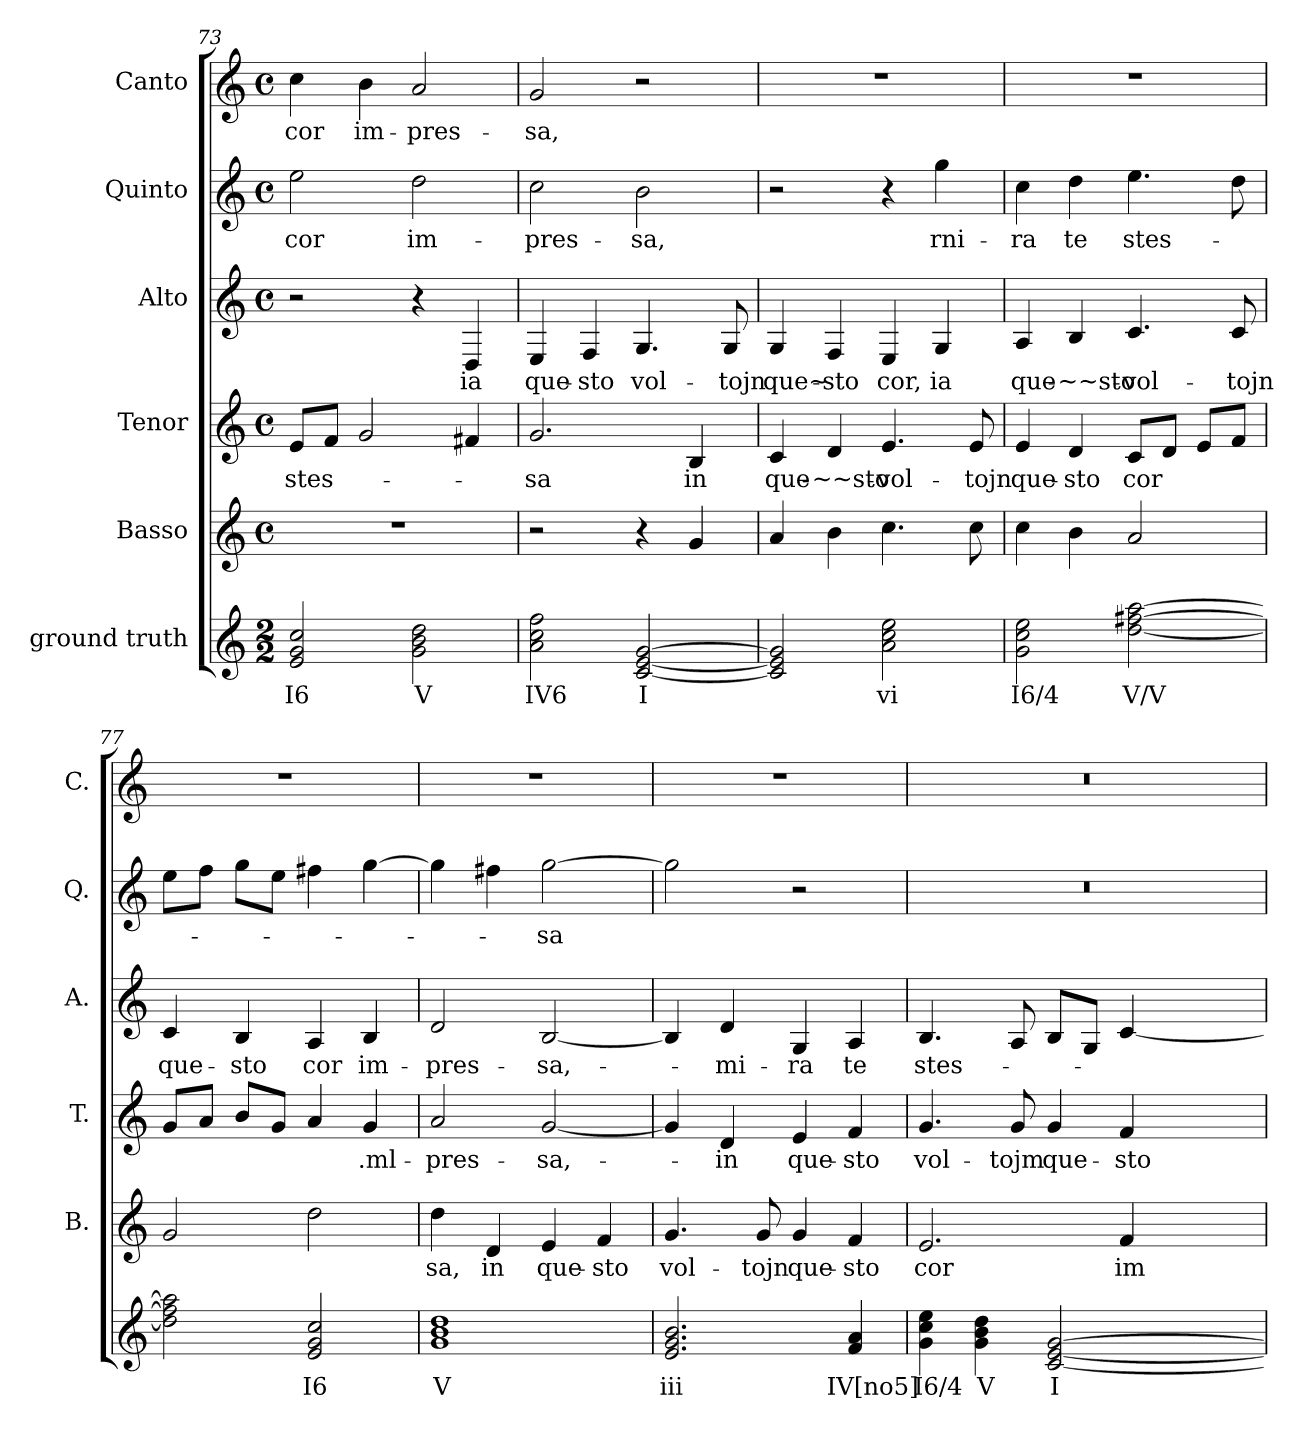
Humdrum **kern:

**kern	**text	**kern	**text	**kern	**text	**kern	**text	**kern	**text	**kern	**text
*part6	*part6	*part5	*part5	*part4	*part4	*part3	*part3	*part2	*part2	*part1	*part1
*staff6	*staff6	*staff5	*staff5	*staff4	*staff4	*staff3	*staff3	*staff2	*staff2	*staff1	*staff1
*I"ground truth	*	*I"Basso	*	*I"Tenor	*	*I"Alto	*	*I"Quinto	*	*I"Canto	*
*	*	*I'B.	*	*I'T.	*	*I'A.	*	*I'Q.	*	*I'C.	*
*	*	*clefG2	*	*clefG2	*	*clefG2	*	*clefG2	*	*clefG2	*
*k[]	*	*k[]	*	*k[]	*	*k[]	*	*k[]	*	*k[]	*
*M2/2	*	*M4/4	*	*M4/4	*	*M4/4	*	*M4/4	*	*M4/4	*
*	*	*met(c)	*	*met(c)	*	*met(c)	*	*met(c)	*	*met(c)	*
=73	=73	=73	=73	=73	=73	=73	=73	=73	=73	=73	=73
!	!	!	!	!	!LO:LY:b	!	!	!	!	!	!
!	!	!	!	!	!	!	!	!	!LO:LY:b	!	!
!	!	!	!	!	!	!	!	!	!	!	!LO:LY:b
2e 2g 2cc	I6	1r	.	8e/L	-stes-	2r	.	2ee\	-cor	4cc\	-cor
.	.	.	.	8f/J	.	.	.	.	.	.	.
!	!	!	!	!	!	!	!	!	!	!	!LO:LY:b
.	.	.	.	2g/	.	.	.	.	.	4b\	-im-
!	!	!	!	!	!	!	!	!	!LO:LY:b	!	!
!	!	!	!	!	!	!	!	!	!	!	!LO:LY:b
2g 2b 2dd	V	.	.	.	.	4r	.	2dd\	-im-	2a/	-pres-
!	!	!	!	!	!	!	!LO:LY:b	!	!	!	!
.	.	.	.	4f#X/	.	4D/	-ia	.	.	.	.
=74	=74	=74	=74	=74	=74	=74	=74	=74	=74	=74	=74
!	!	!	!	!	!LO:LY:b	!	!	!	!	!	!
!	!	!	!	!	!	!	!LO:LY:b	!	!	!	!
!	!	!	!	!	!	!	!	!	!LO:LY:b	!	!
!	!	!	!	!	!	!	!	!	!	!	!LO:LY:b
2a 2cc 2ff	IV6	2r	.	2.g/	-sa	4E/	-que-	2cc\	-pres-	2g/	-sa,
!	!	!	!	!	!	!	!LO:LY:b	!	!	!	!
.	.	.	.	.	.	4F/	-sto	.	.	.	.
!	!	!	!	!	!	!	!LO:LY:b	!	!	!	!
!	!	!	!	!	!	!	!	!	!LO:LY:b	!	!
[2c [2e [2g	I	4r	.	.	.	4.G/	-vol-	2b\	-sa,	2r	.
!	!	!	!	!	!LO:LY:b	!	!	!	!	!	!
.	.	4g/	.	4B/	-in	.	.	.	.	.	.
!	!	!	!	!	!	!	!LO:LY:b	!	!	!	!
.	.	.	.	.	.	8G/	-tojn	.	.	.	.
=75	=75	=75	=75	=75	=75	=75	=75	=75	=75	=75	=75
!	!	!	!	!	!LO:LY:b	!	!	!	!	!	!
!	!	!	!	!	!	!	!LO:LY:b	!	!	!	!
2c] 2e] 2g]	.	4a/	.	4c/	-que-	4G/	-que~-	2r	.	1r	.
!	!	!	!	!	!LO:LY:b	!	!	!	!	!	!
!	!	!	!	!	!	!	!LO:LY:b	!	!	!	!
.	.	4b\	.	4d/	-~~sto-	4F/	-sto	.	.	.	.
!	!	!	!	!	!LO:LY:b	!	!	!	!	!	!
!	!	!	!	!	!	!	!LO:LY:b	!	!	!	!
2a 2cc 2ee	vi	4.cc\	.	4.e/	-vol-	4E/	-cor,	4r	.	.	.
!	!	!	!	!	!	!	!LO:LY:b	!	!	!	!
!	!	!	!	!	!	!	!	!	!LO:LY:b	!	!
.	.	.	.	.	.	4G/	-ia	4gg\	-rni-	.	.
!	!	!	!	!	!LO:LY:b	!	!	!	!	!	!
.	.	8cc\	.	8e/	-tojn	.	.	.	.	.	.
!!LO:LB:g=z
=76	=76	=76	=76	=76	=76	=76	=76	=76	=76	=76	=76
!	!	!	!	!	!LO:LY:b	!	!	!	!	!	!
!	!	!	!	!	!	!	!LO:LY:b	!	!	!	!
!	!	!	!	!	!	!	!	!	!LO:LY:b	!	!
2g 2cc 2ee	I6/4	4cc\	.	4e/	-que--	4A/	-que-	4cc\	-ra	1r	.
!	!	!	!	!	!LO:LY:b	!	!	!	!	!	!
!	!	!	!	!	!	!	!LO:LY:b	!	!	!	!
!	!	!	!	!	!	!	!	!	!LO:LY:b	!	!
.	.	4b\	.	4d/	-sto	4B/	-~~sto-	4dd\	-te	.	.
!	!	!	!	!	!LO:LY:b	!	!	!	!	!	!
!	!	!	!	!	!	!	!LO:LY:b	!	!	!	!
!	!	!	!	!	!	!	!	!	!LO:LY:b	!	!
[2dd [2ff#X [2aa	V/V	2a/	.	8c/L	-cor	4.c/	-vol-	4.ee\	-stes-	.	.
.	.	.	.	8d/J	.	.	.	.	.	.	.
.	.	.	.	8e/L	.	.	.	.	.	.	.
!	!	!	!	!	!	!	!LO:LY:b	!	!	!	!
.	.	.	.	8f/J	.	8c/	-tojn	8dd\	.	.	.
=77	=77	=77	=77	=77	=77	=77	=77	=77	=77	=77	=77
!	!	!	!	!	!	!	!LO:LY:b	!	!	!	!
2dd] 2ff#] 2aa]	.	2g/	.	8g/L	.	4c/	-que-	8ee\L	.	1r	.
.	.	.	.	8a/J	.	.	.	8ff\J	.	.	.
!	!	!	!	!	!	!	!LO:LY:b	!	!	!	!
.	.	.	.	8b\L	.	4B/	-sto	8gg\L	.	.	.
.	.	.	.	8g/J	.	.	.	8ee\J	.	.	.
!	!	!	!	!	!	!	!LO:LY:b	!	!	!	!
2e 2g 2cc	I6	2dd\	.	4a/	.	4A/	-cor	4ff#X\	.	.	.
!	!	!	!	!	!LO:LY:b	!	!	!	!	!	!
!	!	!	!	!	!	!	!LO:LY:b	!	!	!	!
.	.	.	.	4g/	-.ml-	4B/	-im-	[4gg\	.	.	.
=78	=78	=78	=78	=78	=78	=78	=78	=78	=78	=78	=78
!	!	!	!LO:LY:b	!	!	!	!	!	!	!	!
!	!	!	!	!	!LO:LY:b	!	!	!	!	!	!
!	!	!	!	!	!	!	!LO:LY:b	!	!	!	!
1g 1b 1dd	V	4dd\	-sa,	2a/	-pres-	2d/	-pres-	4gg\]	.	1r	.
!	!	!	!LO:LY:b	!	!	!	!	!	!	!	!
.	.	4d/	-in	.	.	.	.	4ff#X\	.	.	.
!	!	!	!LO:LY:b	!	!	!	!	!	!	!	!
!	!	!	!	!	!LO:LY:b	!	!	!	!	!	!
!	!	!	!	!	!	!	!LO:LY:b	!	!	!	!
!	!	!	!	!	!	!	!	!	!LO:LY:b	!	!
.	.	4e/	-que--	[2g/	-sa,-	[2B/	-sa,-	[2gg\	-sa	.	.
!	!	!	!LO:LY:b	!	!	!	!	!	!	!	!
.	.	4f/	-sto	.	.	.	.	.	.	.	.
=79	=79	=79	=79	=79	=79	=79	=79	=79	=79	=79	=79
!	!	!	!LO:LY:b	!	!	!	!	!	!	!	!
2.e 2.g 2.b	iii	4.g/	-vol-	4g/]	.	4B/]	.	2gg\]	.	1r	.
!	!	!	!	!	!LO:LY:b	!	!	!	!	!	!
!	!	!	!	!	!	!	!LO:LY:b	!	!	!	!
.	.	.	.	4d/	-in	4d/	-mi-	.	.	.	.
!	!	!	!LO:LY:b	!	!	!	!	!	!	!	!
.	.	8g/	-tojn	.	.	.	.	.	.	.	.
!	!	!	!LO:LY:b	!	!	!	!	!	!	!	!
!	!	!	!	!	!LO:LY:b	!	!	!	!	!	!
!	!	!	!	!	!	!	!LO:LY:b	!	!	!	!
.	.	4g/	-que-	4e/	-que-	4G/	-ra	2r	.	.	.
!	!	!	!LO:LY:b	!	!	!	!	!	!	!	!
!	!	!	!	!	!LO:LY:b	!	!	!	!	!	!
!	!	!	!	!	!	!	!LO:LY:b	!	!	!	!
4f 4a	IV[no5]	4f/	-sto	4f/	-sto	4A/	-te	.	.	.	.
=80	=80	=80	=80	=80	=80	=80	=80	=80	=80	=80	=80
!	!	!	!LO:LY:b	!	!	!	!	!	!	!	!
!	!	!	!	!	!LO:LY:b	!	!	!	!	!	!
!	!	!	!	!	!	!	!LO:LY:b	!	!	!	!
4g 4cc 4ee	I6/4	2.e/	-cor	4.g/	-vol-	4.B/	-stes-	1r	.	1r	.
4g 4b 4dd	V	.	.	.	.	.	.	.	.	.	.
!	!	!	!	!	!LO:LY:b	!	!	!	!	!	!
.	.	.	.	8g/	-tojm	8A/	.	.	.	.	.
!	!	!	!	!	!LO:LY:b	!	!	!	!	!	!
[2c [2e [2g	I	.	.	4g/	-que-	8B/L	.	.	.	.	.
.	.	.	.	.	.	8G/J	.	.	.	.	.
!	!	!	!LO:LY:b	!	!	!	!	!	!	!	!
!	!	!	!	!	!LO:LY:b	!	!	!	!	!	!
.	.	4f/	-im-	4f/	-sto	[4c/	.	.	.	.	.
=	=	=	=	=	=	=	=	=	=	=	=
*-	*-	*-	*-	*-	*-	*-	*-	*-	*-	*-	*-
